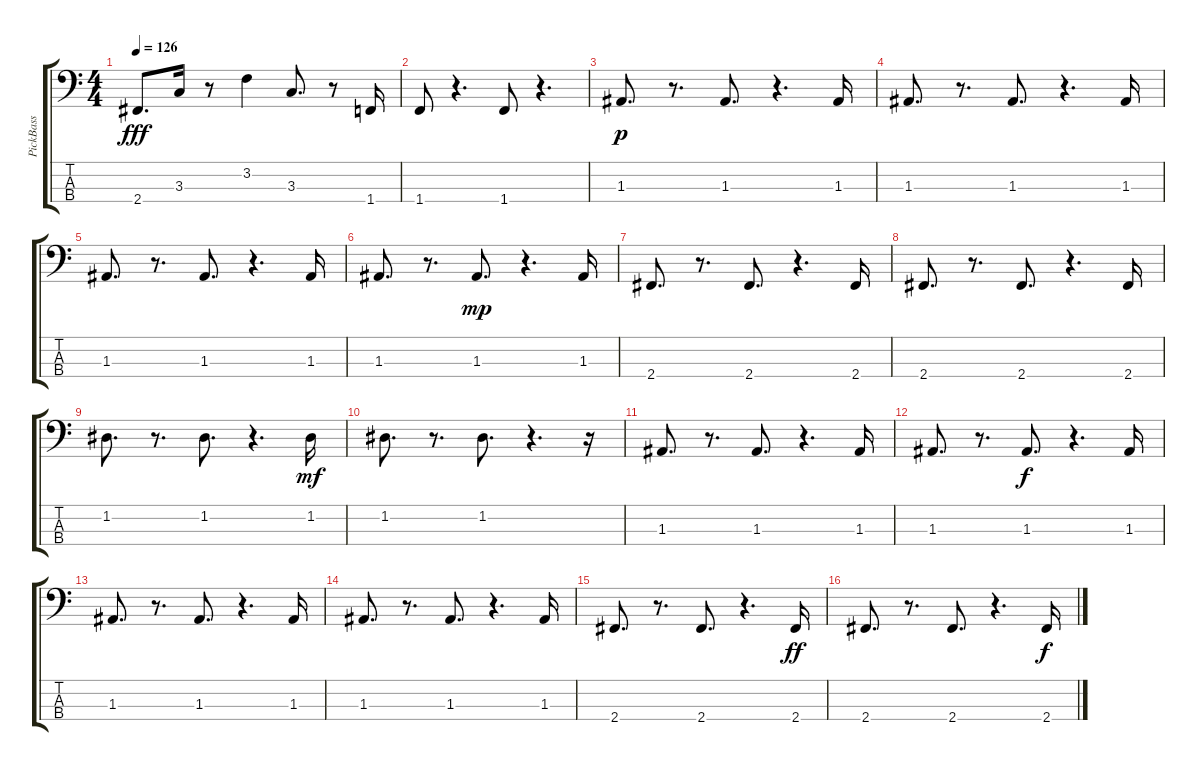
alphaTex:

\track ("PickBass" "PickBass") {instrument electricbasspick}
\staff {score tabs}
\tuning (G2 D2 A1 E1) {hide}
\ts (4 4)
\tempo 126
\clef f4
\ks c
2.4.8{d dy fff} 3.3.16 r.8 3.2.4 3.3.8{d} r.8 1.4.16 |
1.4.8 r.4{d} 1.4.8 r.4{d} |
1.3.8{d dy p} r.8{d} 1.3.8{d} r.4{d} 1.3.16 |
1.3.8{d} r.8{d} 1.3.8{d} r.4{d} 1.3.16 |
1.3.8{d} r.8{d} 1.3.8{d} r.4{d} 1.3.16 |
1.3.8{d} r.8{d} 1.3.8{d dy mp} r.4{d} 1.3.16 |
2.4.8{d} r.8{d} 2.4.8{d} r.4{d} 2.4.16 |
2.4.8{d} r.8{d} 2.4.8{d} r.4{d} 2.4.16 |
1.2.8{d} r.8{d} 1.2.8{d} r.4{d} 1.2.16{dy mf} |
1.2.8{d} r.8{d} 1.2.8{d} r.4{d} r.16 |
1.3.8{d} r.8{d} 1.3.8{d} r.4{d} 1.3.16 |
1.3.8{d} r.8{d} 1.3.8{d dy f} r.4{d} 1.3.16 |
1.3.8{d} r.8{d} 1.3.8{d} r.4{d} 1.3.16 |
1.3.8{d} r.8{d} 1.3.8{d} r.4{d} 1.3.16 |
2.4.8{d} r.8{d} 2.4.8{d} r.4{d} 2.4.16{dy ff} |
2.4.8{d} r.8{d} 2.4.8{d} r.4{d} 2.4.16{dy f}
